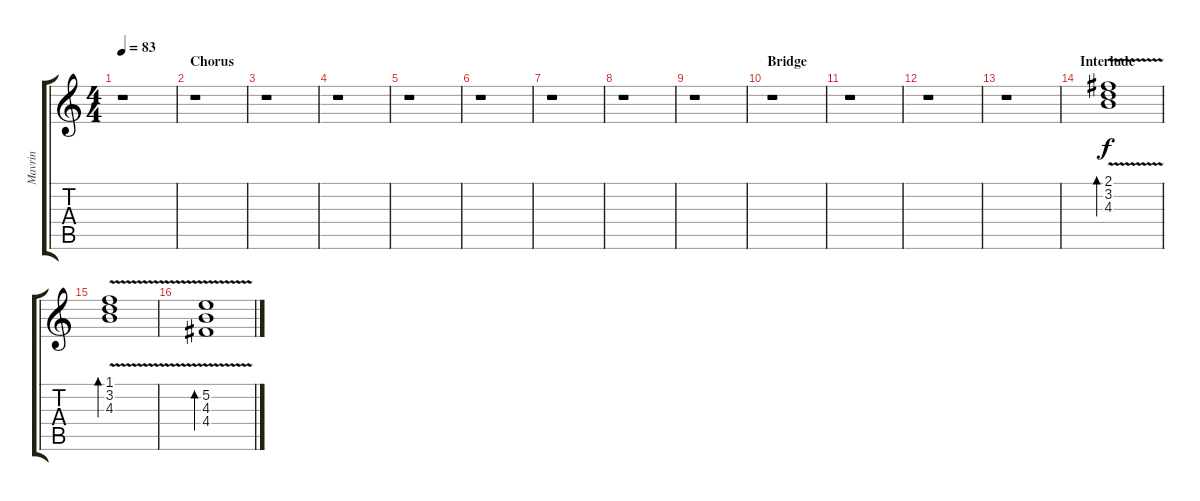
\track ("Mavrin" "Mavrin") {instrument distortionguitar}
\staff {score tabs}
\tuning (E4 B3 G3 D3 A2 E2) {hide}
\ts (4 4)
\tempo 83
\clef g2
\ks c
r.1{dy f} |
\section ("" "Chorus")
r.1 |
r.1 |
r.1 |
r.1 |
r.1 |
r.1 |
r.1 |
r.1 |
\section ("" "Bridge")
r.1 |
r.1 |
r.1 |
r.1 |
\section ("" "Interlude")
(2.1{v} 3.2{v} 4.3{v}).1{bd 240 volume 16 instrument electricguitarclean} |
(1.1{v} 3.2{v} 4.3{v}).1{bd 240} |
(5.2{v} 4.3{v} 4.4{v}).1{bd 240}
